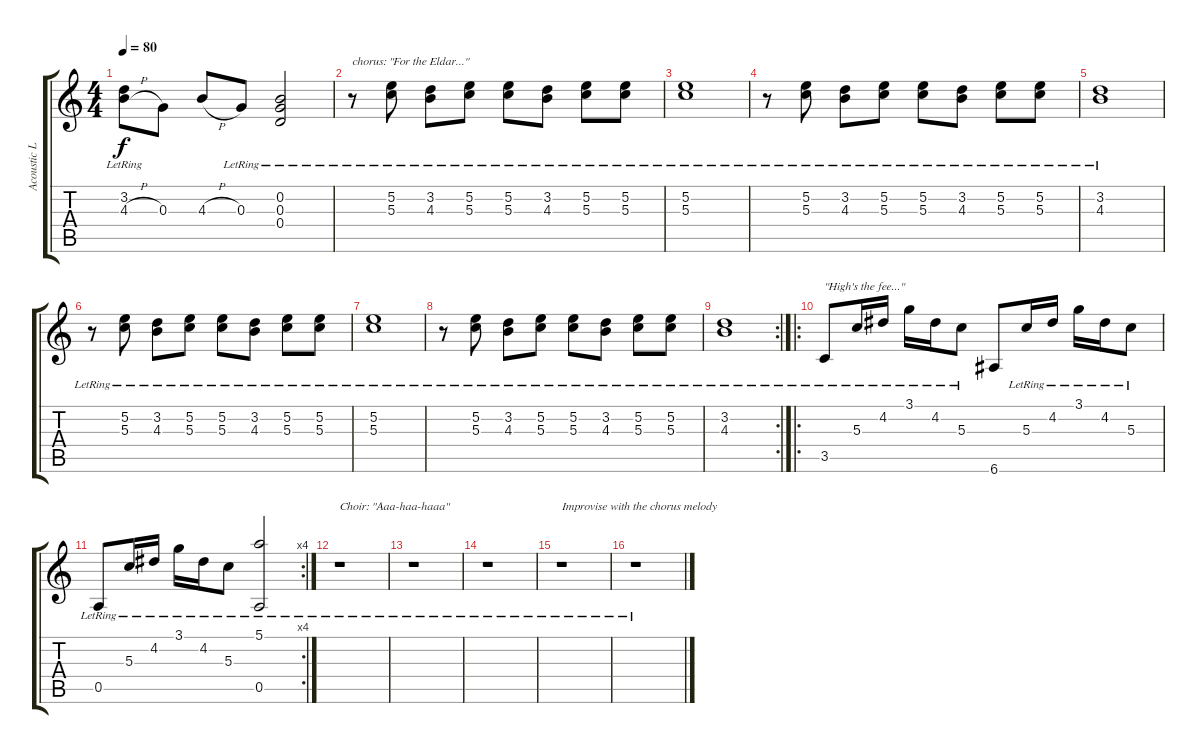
\track ("Acoustic Lead" "Acoustic L") {instrument electricguitarjazz}
\staff {score tabs}
\tuning (E4 B3 G3 D3 A2 E2) {hide}
\ts (4 4)
\tempo 80
\clef g2
\ks c
(3.2{lr} 4.3{h}).8{dy f} 0.3.8 4.3{h}.8 0.3{lr}.8 (0.2{lr} 0.3{lr} 0.4{lr}).2 |
r.8{txt "chorus: \"For the Eldar...\""} (5.2{lr} 5.3{lr}).8 (3.2{lr} 4.3{lr}).8 (5.2{lr} 5.3{lr}).8 (5.2{lr} 5.3{lr}).8 (3.2{lr} 4.3{lr}).8 (5.2{lr} 5.3{lr}).8 (5.2{lr} 5.3{lr}).8 |
(5.2{lr} 5.3{lr}).1 |
r.8 (5.2{lr} 5.3{lr}).8 (3.2{lr} 4.3{lr}).8 (5.2{lr} 5.3{lr}).8 (5.2{lr} 5.3{lr}).8 (3.2{lr} 4.3{lr}).8 (5.2{lr} 5.3{lr}).8 (5.2{lr} 5.3{lr}).8 |
(3.2{lr} 4.3{lr}).1 |
r.8 (5.2{lr} 5.3{lr}).8 (3.2{lr} 4.3{lr}).8 (5.2{lr} 5.3{lr}).8 (5.2{lr} 5.3{lr}).8 (3.2{lr} 4.3{lr}).8 (5.2{lr} 5.3{lr}).8 (5.2{lr} 5.3{lr}).8 |
(5.2{lr} 5.3{lr}).1 |
r.8 (5.2{lr} 5.3{lr}).8 (3.2{lr} 4.3{lr}).8 (5.2{lr} 5.3{lr}).8 (5.2{lr} 5.3{lr}).8 (3.2{lr} 4.3{lr}).8 (5.2{lr} 5.3{lr}).8 (5.2{lr} 5.3{lr}).8 |
\rc 2
(3.2{lr} 4.3{lr}).1 |
\ro
3.5{lr}.8{txt "\"High's the fee...\""} 5.3{lr}.16 4.2{lr}.16 3.1{lr}.16 4.2{lr}.16 5.3{lr}.8 6.6.8 5.3{lr}.16 4.2{lr}.16 3.1{lr}.16 4.2{lr}.16 5.3{lr}.8 |
\rc 4
0.5{lr}.8 5.3{lr}.16 4.2{lr}.16 3.1{lr}.16 4.2{lr}.16 5.3{lr}.8 (5.1{lr} 0.5{lr}).2 |
r.1{txt "Choir: \"Aaa-haa-haaa\" "} |
r.1 |
r.1 |
r.1{txt "Improvise with the chorus melody"} |
r.1
